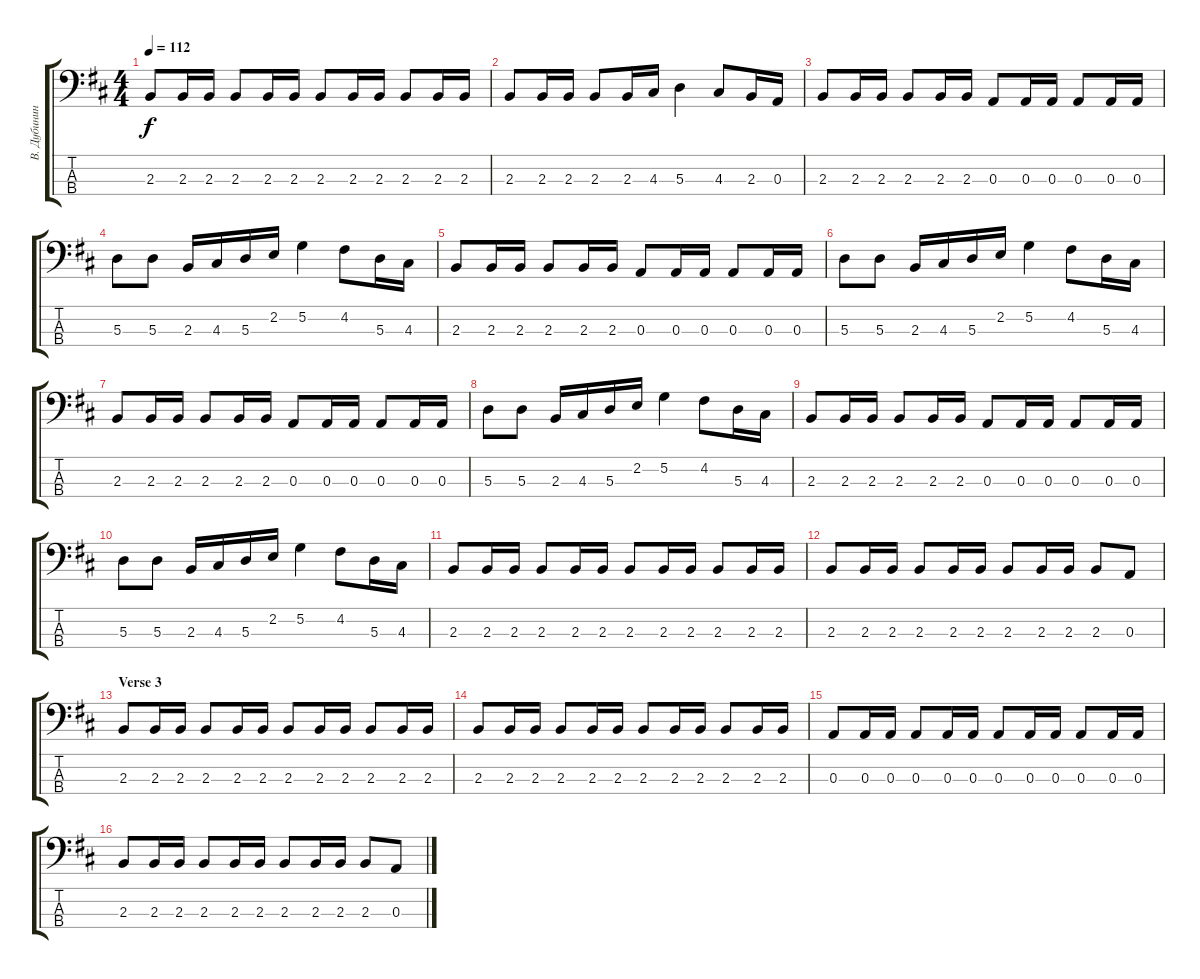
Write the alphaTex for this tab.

\track ("В. Дубинин" "В. Дубинин") {instrument electricbassfinger}
\staff {score tabs}
\tuning (G2 D2 A1 E1) {hide}
\ts (4 4)
\tempo 112
\clef f4
\ks d
2.3.8{dy f} 2.3.16 2.3.16 2.3.8 2.3.16 2.3.16 2.3.8 2.3.16 2.3.16 2.3.8 2.3.16 2.3.16 |
2.3.8 2.3.16 2.3.16 2.3.8 2.3.16 4.3.16 5.3.4 4.3.8 2.3.16 0.3.16 |
2.3.8 2.3.16 2.3.16 2.3.8 2.3.16 2.3.16 0.3.8 0.3.16 0.3.16 0.3.8 0.3.16 0.3.16 |
5.3.8 5.3.8 2.3.16 4.3.16 5.3.16 2.2.16 5.2.4 4.2.8 5.3.16 4.3.16 |
2.3.8 2.3.16 2.3.16 2.3.8 2.3.16 2.3.16 0.3.8 0.3.16 0.3.16 0.3.8 0.3.16 0.3.16 |
5.3.8 5.3.8 2.3.16 4.3.16 5.3.16 2.2.16 5.2.4 4.2.8 5.3.16 4.3.16 |
2.3.8 2.3.16 2.3.16 2.3.8 2.3.16 2.3.16 0.3.8 0.3.16 0.3.16 0.3.8 0.3.16 0.3.16 |
5.3.8 5.3.8 2.3.16 4.3.16 5.3.16 2.2.16 5.2.4 4.2.8 5.3.16 4.3.16 |
2.3.8 2.3.16 2.3.16 2.3.8 2.3.16 2.3.16 0.3.8 0.3.16 0.3.16 0.3.8 0.3.16 0.3.16 |
5.3.8 5.3.8 2.3.16 4.3.16 5.3.16 2.2.16 5.2.4 4.2.8 5.3.16 4.3.16 |
2.3.8 2.3.16 2.3.16 2.3.8 2.3.16 2.3.16 2.3.8 2.3.16 2.3.16 2.3.8 2.3.16 2.3.16 |
2.3.8 2.3.16 2.3.16 2.3.8 2.3.16 2.3.16 2.3.8 2.3.16 2.3.16 2.3.8 0.3.8 |
\section ("" "Verse 3")
2.3.8 2.3.16 2.3.16 2.3.8 2.3.16 2.3.16 2.3.8 2.3.16 2.3.16 2.3.8 2.3.16 2.3.16 |
2.3.8 2.3.16 2.3.16 2.3.8 2.3.16 2.3.16 2.3.8 2.3.16 2.3.16 2.3.8 2.3.16 2.3.16 |
0.3.8 0.3.16 0.3.16 0.3.8 0.3.16 0.3.16 0.3.8 0.3.16 0.3.16 0.3.8 0.3.16 0.3.16 |
2.3.8 2.3.16 2.3.16 2.3.8 2.3.16 2.3.16 2.3.8 2.3.16 2.3.16 2.3.8 0.3.8
